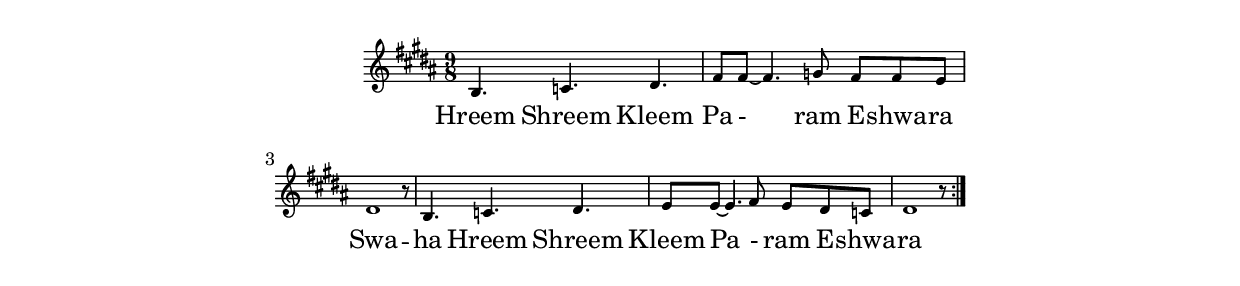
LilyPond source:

\version "2.19.45"
\paper {
	line-width = 4.6\in
}

melody = \relative c' {
  \clef treble
  \key b \major
  \time 9/8
  \new Voice = "words" {
		\repeat volta 2 {
			b4. c dis | fis8 fis~ fis4. g8 fis fis e |  dis1 r8 |
			b4. c dis | e8 e~ e4. fis8 e dis c | dis1 r8 |
		}
	}
}

text =  \lyricmode {
	Hreem Shreem Kleem Pa - ram E -- shwa -- ra Swa -- ha
	Hreem Shreem Kleem Pa - ram E -- shwa -- ra Swa -- ha
}

\score {
      <<
    \new Staff \with { \magnifyStaff #5/7 } {
    	\new Voice = "one" { \melody }
  	}
    \new Lyrics \lyricsto "words" \text
  >>
  \layout { 
   % #(layout-set-staff-size 14)
   }
    \midi { 
  	\tempo 4 = 125
  }
}